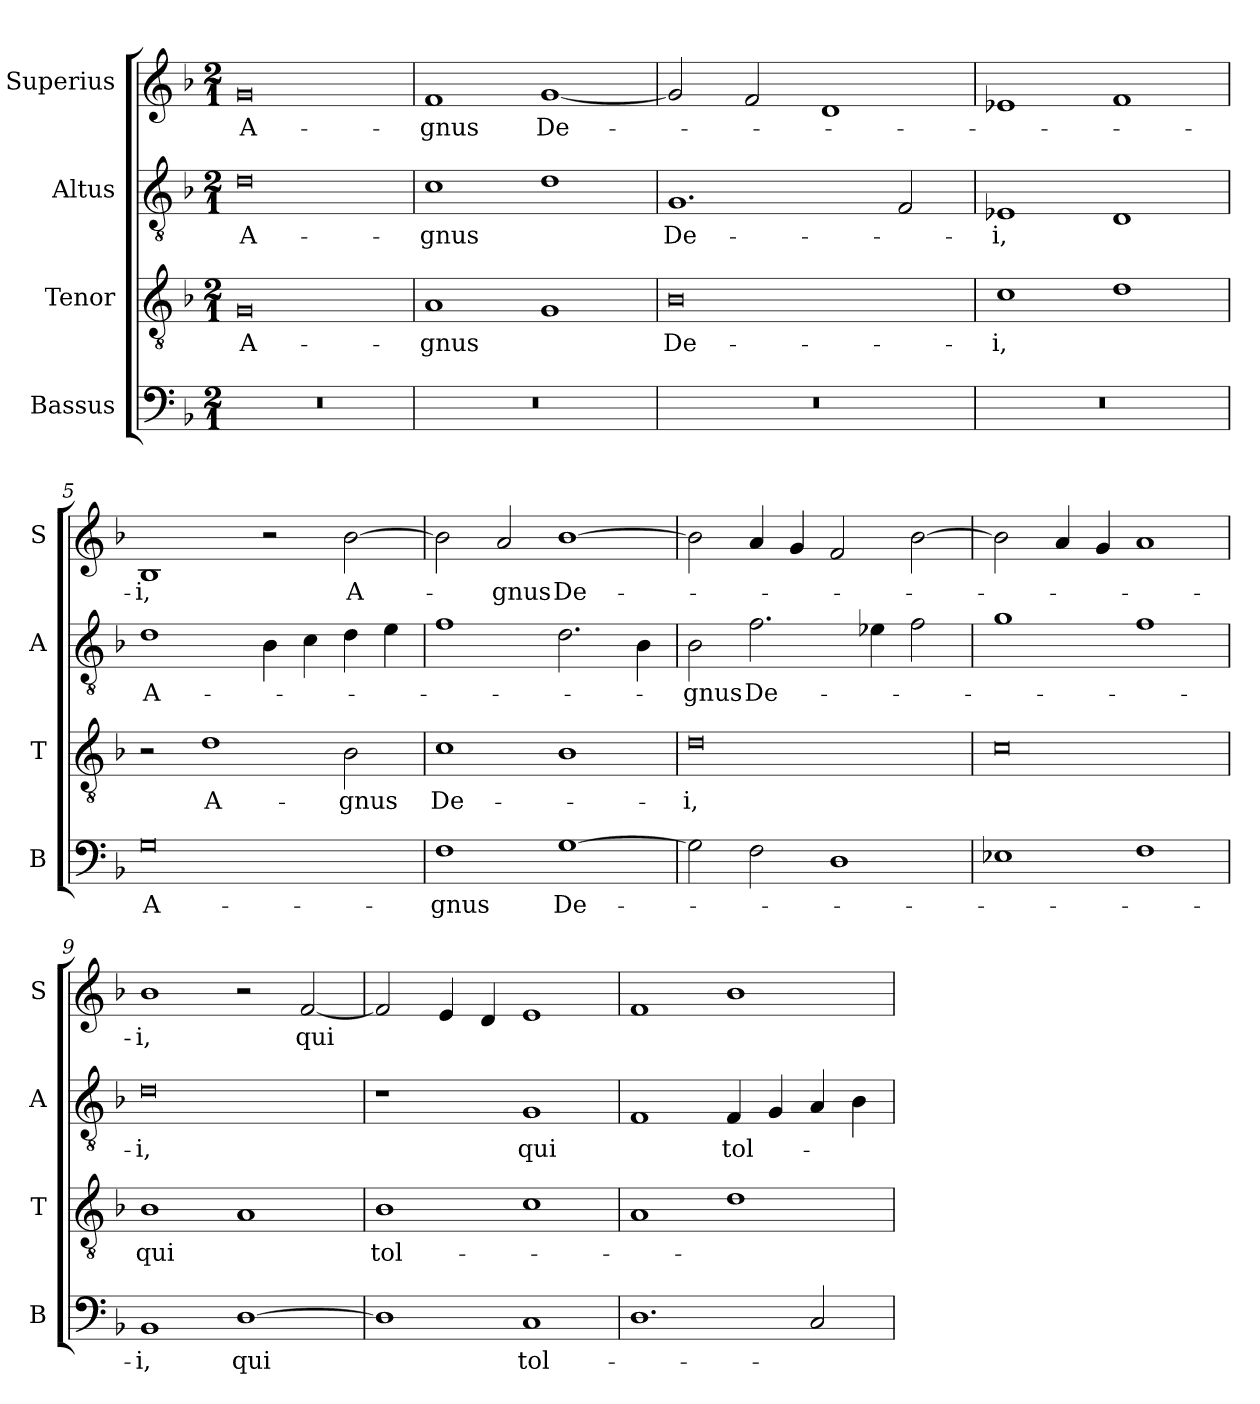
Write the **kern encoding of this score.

**kern	**text	**kern	**text	**kern	**text	**kern	**text
*part4	*part4	*part3	*part3	*part2	*part2	*part1	*part1
*staff4	*staff4	*staff3	*staff3	*staff2	*staff2	*staff1	*staff1
*I"Bassus	*	*I"Tenor	*	*I"Altus	*	*I"Superius	*
*I'B	*	*I'T	*	*I'A	*	*I'S	*
*clefF4	*	*clefGv2	*	*clefGv2	*	*clefG2	*
*k[b-]	*	*k[b-]	*	*k[b-]	*	*k[b-]	*
*M2/1	*	*M2/1	*	*M2/1	*	*M2/1	*
=1	=1	=1	=1	=1	=1	=1	=1
0r	.	0G	A-	0d	A-	0g	A-
=2	=2	=2	=2	=2	=2	=2	=2
0r	.	1A	-gnus	1c	-gnus	1f	-gnus
.	.	1G	.	1d	.	[1g	De-
=3	=3	=3	=3	=3	=3	=3	=3
0r	.	0B-	De-	1.G	De-	2g]	.
.	.	.	.	.	.	2f	.
.	.	.	.	.	.	1d	.
.	.	.	.	2F	.	.	.
=4	=4	=4	=4	=4	=4	=4	=4
0r	.	1c	-i,	1E-X	-i,	1e-X	.
.	.	1d	.	1D	.	1f	.
=5	=5	=5	=5	=5	=5	=5	=5
!	!	!	!	!	!LO:LY:i	!	!
0G	A-	2r	.	1d	A-	1B-	-i,
!	!	!	!LO:LY:i	!	!	!	!
.	.	1d	A-	.	.	.	.
.	.	.	.	4B-	.	2r	.
.	.	.	.	4c	.	.	.
!	!	!	!LO:LY:i	!	!	!	!LO:LY:i
.	.	2B-	-gnus	4d	.	[2b-	A-
.	.	.	.	4e	.	.	.
=6	=6	=6	=6	=6	=6	=6	=6
!	!	!	!LO:LY:i	!	!	!	!
1F	-gnus	1c	De-	1f	.	2b-]	.
!	!	!	!	!	!	!	!LO:LY:i
.	.	.	.	.	.	2a	-gnus
!	!	!	!	!	!	!	!LO:LY:i
[1G	De-	1B-	.	2.d	.	[1b-	De-
.	.	.	.	4B-	.	.	.
=7	=7	=7	=7	=7	=7	=7	=7
!	!	!	!LO:LY:i	!	!LO:LY:i	!	!
2G]	.	0d	-i,	2B-	-gnus	2b-]	.
!	!	!	!	!	!LO:LY:i	!	!
2F	.	.	.	2.f	De-	4a	.
.	.	.	.	.	.	4g	.
1D	.	.	.	.	.	2f	.
.	.	.	.	4e-X	.	.	.
.	.	.	.	2f	.	[2b-	.
=8	=8	=8	=8	=8	=8	=8	=8
1E-X	.	0c	.	1g	.	2b-]	.
.	.	.	.	.	.	4a	.
.	.	.	.	.	.	4g	.
1F	.	.	.	1f	.	1a	.
=9	=9	=9	=9	=9	=9	=9	=9
!	!	!	!	!	!LO:LY:i	!	!LO:LY:i
1BB-	-i,	1B-	qui	0d	-i,	1b-	-i,
[1D	qui	1A	.	.	.	2r	.
.	.	.	.	.	.	[2f	qui
=10	=10	=10	=10	=10	=10	=10	=10
1D]	.	1B-	tol-	1r	.	2f]	.
.	.	.	.	.	.	4e	.
.	.	.	.	.	.	4d	.
1C	tol-	1c	.	1G	qui	1e	.
=11	=11	=11	=11	=11	=11	=11	=11
1.D	.	1A	.	1F	.	1f	.
.	.	1d	.	4F	tol-	1b-	.
.	.	.	.	4G	.	.	.
2C	.	.	.	4A	.	.	.
.	.	.	.	4B-	.	.	.
=	=	=	=	=	=	=	=
*-	*-	*-	*-	*-	*-	*-	*-
